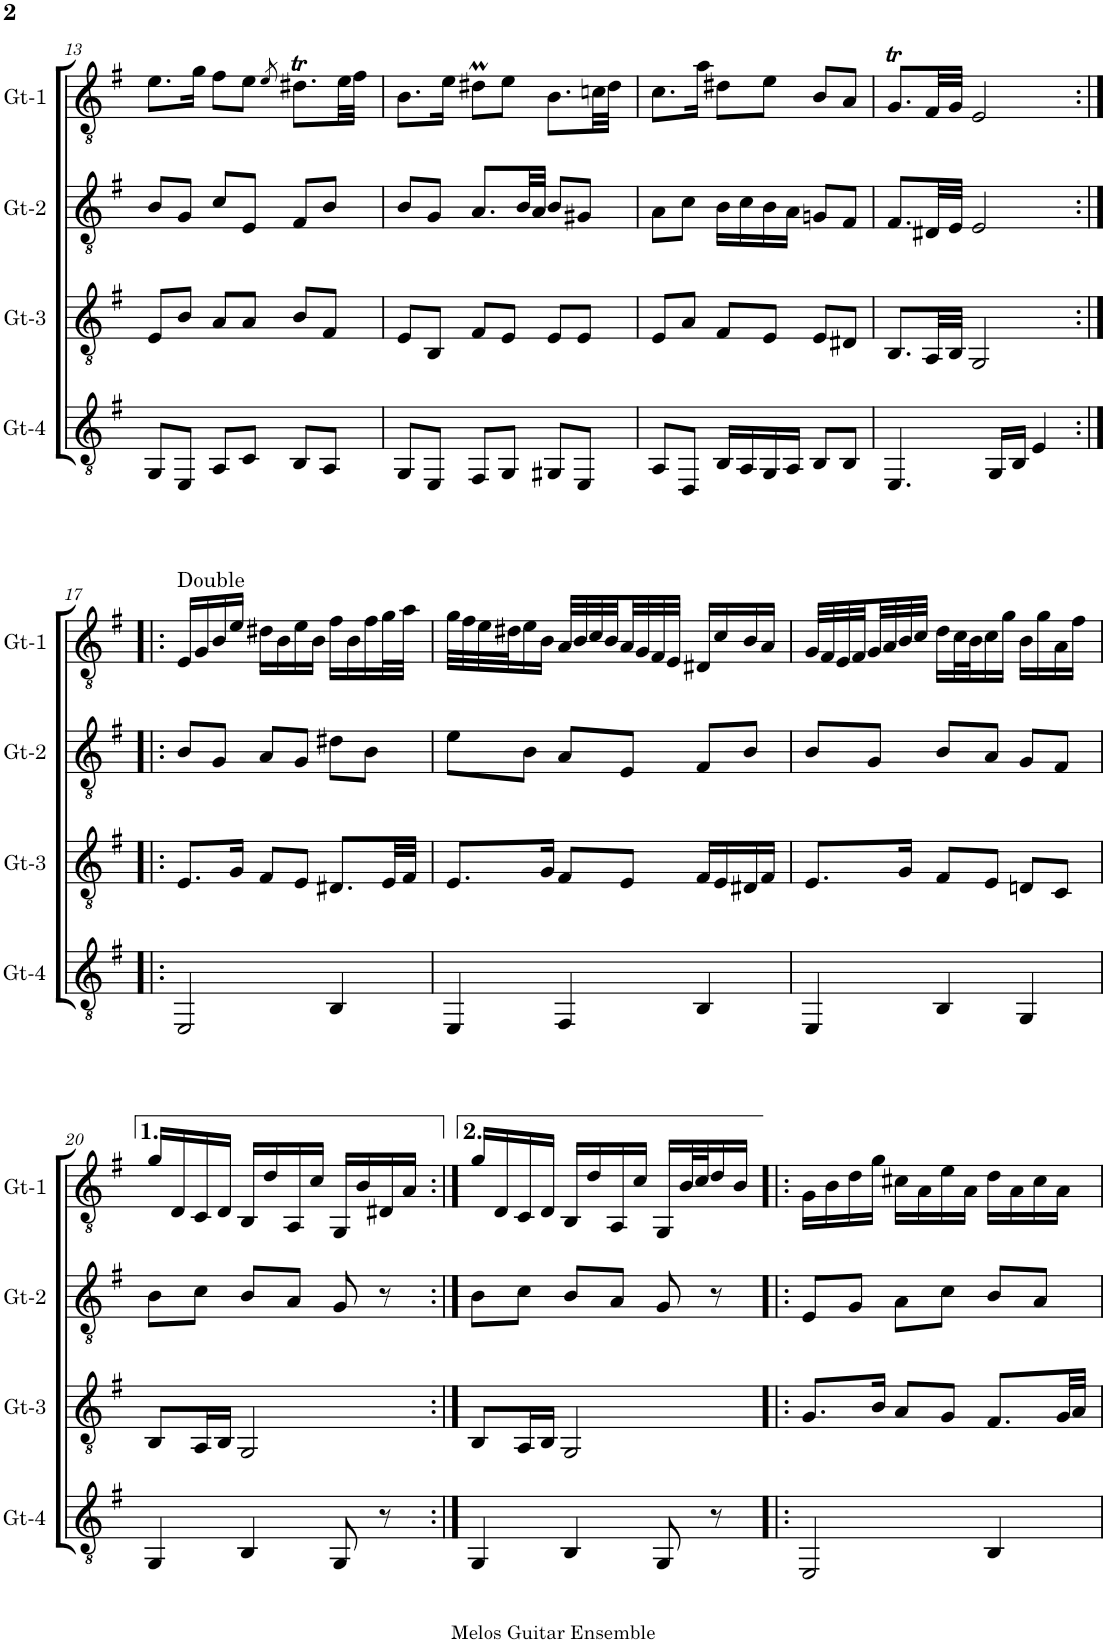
**kern	**kern	**kern	**kern
*part4	*part3	*part2	*part1
*staff4	*staff3	*staff2	*staff1
*I"Gt-4	*I"Gt-3	*I"Gt-2	*I"Gt-1
*I'Gt-4	*I'Gt-3	*I'Gt-2	*I'Gt-1
!!LO:PB:g=z
*clefGv2	*clefGv2	*clefGv2	*clefGv2
*k[f#]	*k[f#]	*k[f#]	*k[f#]
*M3/4	*M3/4	*M3/4	*M3/4
=13	=13	=13	=13
8GG/L	8E/L	8B/L	8.e\L
8EE/J	8B/J	8G/J	.
.	.	.	16g\Jk
8AA/L	8A/L	8c/L	8f#\L
8C/J	8A/J	8E/J	8e\J
.	.	.	8qe/
8BB/L	8B/L	8F#/L	8.d#Xt\L
8AA/J	8F#/J	8B/J	.
.	.	.	32e\LL
.	.	.	32f#\JJJ
=14	=14	=14	=14
8GG/L	8E/L	8B/L	8.B\L
8EE/J	8BB/J	8G/J	.
.	.	.	16e\Jk
8FF#/L	8F#/L	8.A/L	8d#Xm\L
8GG/J	8E/J	.	8e\J
.	.	32B/LL	.
.	.	32A/JJJ	.
8GG#X/L	8E/L	8B/L	8.B\L
8EE/J	8E/J	8G#X/J	.
.	.	.	32cn\LL
.	.	.	32d#\JJJ
=15	=15	=15	=15
8AA/L	8E/L	8A\L	8.c\L
8DD/J	8A/J	8c\J	.
.	.	.	16a\Jk
16BB/LL	8F#/L	16B\LL	8d#X\L
16AA/	.	16c\	.
16GG/	8E/J	16B\	8e\J
16AA/JJ	.	16A\JJ	.
8BB/L	8E/L	8Gn/L	8B/L
8BB/J	8D#X/J	8F#/J	8A/J
=16	=16	=16	=16
4.EE/	8.BB/L	8.F#/L	8.GT/L
.	32AA/LL	32D#X/LL	32F#/LL
.	32BB/JJJ	32E/JJJ	32G/JJJ
.	2GG/	2E/	2E/
16GG/LL	.	.	.
16BB/JJ	.	.	.
4E/	.	.	.
!!LO:LB:g=z
=17:|!|:	=17:|!|:	=17:|!|:	=17:|!|:
!	!	!	!LO:TX:a:t=Double
2EE/	8.E/L	8B/L	16E/LL
.	.	.	16G/
.	.	8G/J	16B/
.	16G/Jk	.	16e/JJ
.	8F#/L	8A/L	16d#X\LL
.	.	.	16B\
.	8E/J	8G/J	16e\
.	.	.	16B\JJ
4BB/	8.D#X/L	8d#X\L	16f#\LL
.	.	.	16B\
.	.	8B\J	16f#\
.	32E/LL	.	32g\L
.	32F#/JJJ	.	32a\JJJ
=18	=18	=18	=18
4EE/	8.E/L	8e\L	32g\LLL
.	.	.	32f#\
.	.	.	32e\
.	.	.	32d#X\J
.	.	8B\J	16e\
.	16G/Jk	.	16B\JJ
4FF#/	8F#/L	8A/L	32A/LLL
.	.	.	32B/
.	.	.	32c/
.	.	.	32B/
.	8E/J	8E/J	32A/
.	.	.	32G/
.	.	.	32F#/
.	.	.	32E/JJJ
4BB/	16F#/LL	8F#/L	16D#X/LL
.	16E/	.	16c/
.	16D#X/	8B/J	16B/
.	16F#/JJ	.	16A/JJ
=19	=19	=19	=19
4EE/	8.E/L	8B/L	32G/LLL
.	.	.	32F#/
.	.	.	32E/
.	.	.	32F#/
.	.	8G/J	32G/
.	.	.	32A/
.	16G/Jk	.	32B/
.	.	.	32c/JJJ
4BB/	8F#/L	8B/L	16d\LL
.	.	.	32c\L
.	.	.	32B\J
.	8E/J	8A/J	16c\
.	.	.	16g\JJ
4GG/	8Dn/L	8G/L	16B\LL
.	.	.	16g\
.	8C/J	8F#/J	16A\
.	.	.	16f#\JJ
!!LO:LB:g=z
=20	=20	=20	=20
4GG/	8BB/L	8B\L	16g/LL
.	.	.	16D/
.	16AA/L	8c\J	16C/
.	16BB/JJ	.	16D/JJ
4BB/	2GG/	8B/L	16BB/LL
.	.	.	16d/
.	.	8A/J	16AA/
.	.	.	16c/JJ
8GG/	.	8G/	16GG/LL
.	.	.	16B/
8r	.	8r	16D#X/
.	.	.	16A/JJ
=21:|!	=21:|!	=21:|!	=21:|!
4GG/	8BB/L	8B\L	16g/LL
.	.	.	16D/
.	16AA/L	8c\J	16C/
.	16BB/JJ	.	16D/JJ
4BB/	2GG/	8B/L	16BB/LL
.	.	.	16d/
.	.	8A/J	16AA/
.	.	.	16c/JJ
8GG/	.	8G/	16GG/LL
.	.	.	32B/L
.	.	.	32c/J
8r	.	8r	16d/
.	.	.	16B/JJ
=22!|:	=22!|:	=22!|:	=22!|:
2EE/	8.G/L	8E/L	16G\LL
.	.	.	16B\
.	.	8G/J	16d\
.	16B/Jk	.	16g\JJ
.	8A/L	8A\L	16c#X\LL
.	.	.	16A\
.	8G/J	8c\J	16e\
.	.	.	16A\JJ
4BB/	8.F#/L	8B/L	16d\LL
.	.	.	16A\
.	.	8A/J	16c#\
.	32G/LL	.	16A\JJ
.	32A/JJJ	.	.
=	=	=	=
*-	*-	*-	*-
